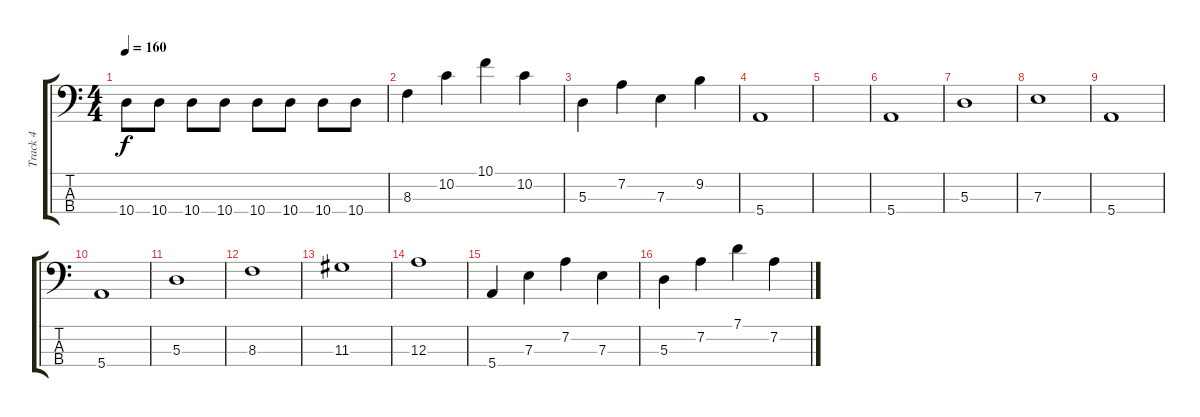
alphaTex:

\track ("Track 4" "Track 4") {instrument electricbassfinger}
\staff {score tabs}
\tuning (G2 D2 A1 E1) {hide}
\ts (4 4)
\tempo 160
\clef f4
\ks c
10.4.8{dy f} 10.4.8 10.4.8 10.4.8 10.4.8 10.4.8 10.4.8 10.4.8 |
8.3.4 10.2.4 10.1.4 10.2.4 |
5.3.4 7.2.4 7.3.4 9.2.4 |
5.4.1 |
|
5.4.1 |
5.3.1 |
7.3.1 |
5.4.1 |
5.4.1 |
5.3.1 |
8.3.1 |
11.3.1 |
12.3.1 |
5.4.4 7.3.4 7.2.4 7.3.4 |
5.3.4 7.2.4 7.1.4 7.2.4
